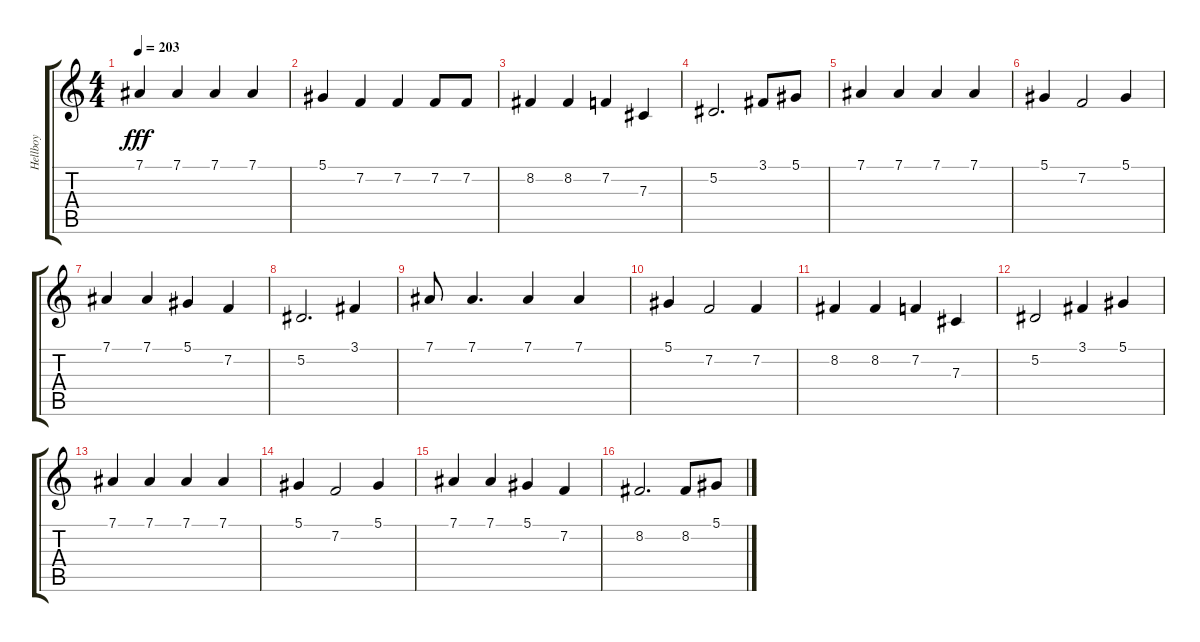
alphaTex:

\track ("Hellboy" "Hellboy") {instrument fx5brightness}
\staff {score tabs}
\tuning (Eb4 Bb3 Gb3 Db3 Ab2 Eb2) {hide}
\ts (4 4)
\tempo 203
\clef g2
\ks c
7.1.4{dy fff} 7.1.4 7.1.4 7.1.4 |
5.1.4 7.2.4 7.2.4 7.2.8 7.2.8 |
8.2.4 8.2.4 7.2.4 7.3.4 |
5.2.2{d} 3.1.8 5.1.8 |
7.1.4 7.1.4 7.1.4 7.1.4 |
5.1.4 7.2.2 5.1.4 |
7.1.4 7.1.4 5.1.4 7.2.4 |
5.2.2{d} 3.1.4 |
7.1.8 7.1.4{d} 7.1.4 7.1.4 |
5.1.4 7.2.2 7.2.4 |
8.2.4 8.2.4 7.2.4 7.3.4 |
5.2.2 3.1.4 5.1.4 |
7.1.4 7.1.4 7.1.4 7.1.4 |
5.1.4 7.2.2 5.1.4 |
7.1.4 7.1.4 5.1.4 7.2.4 |
8.2.2{d} 8.2.8 5.1.8
